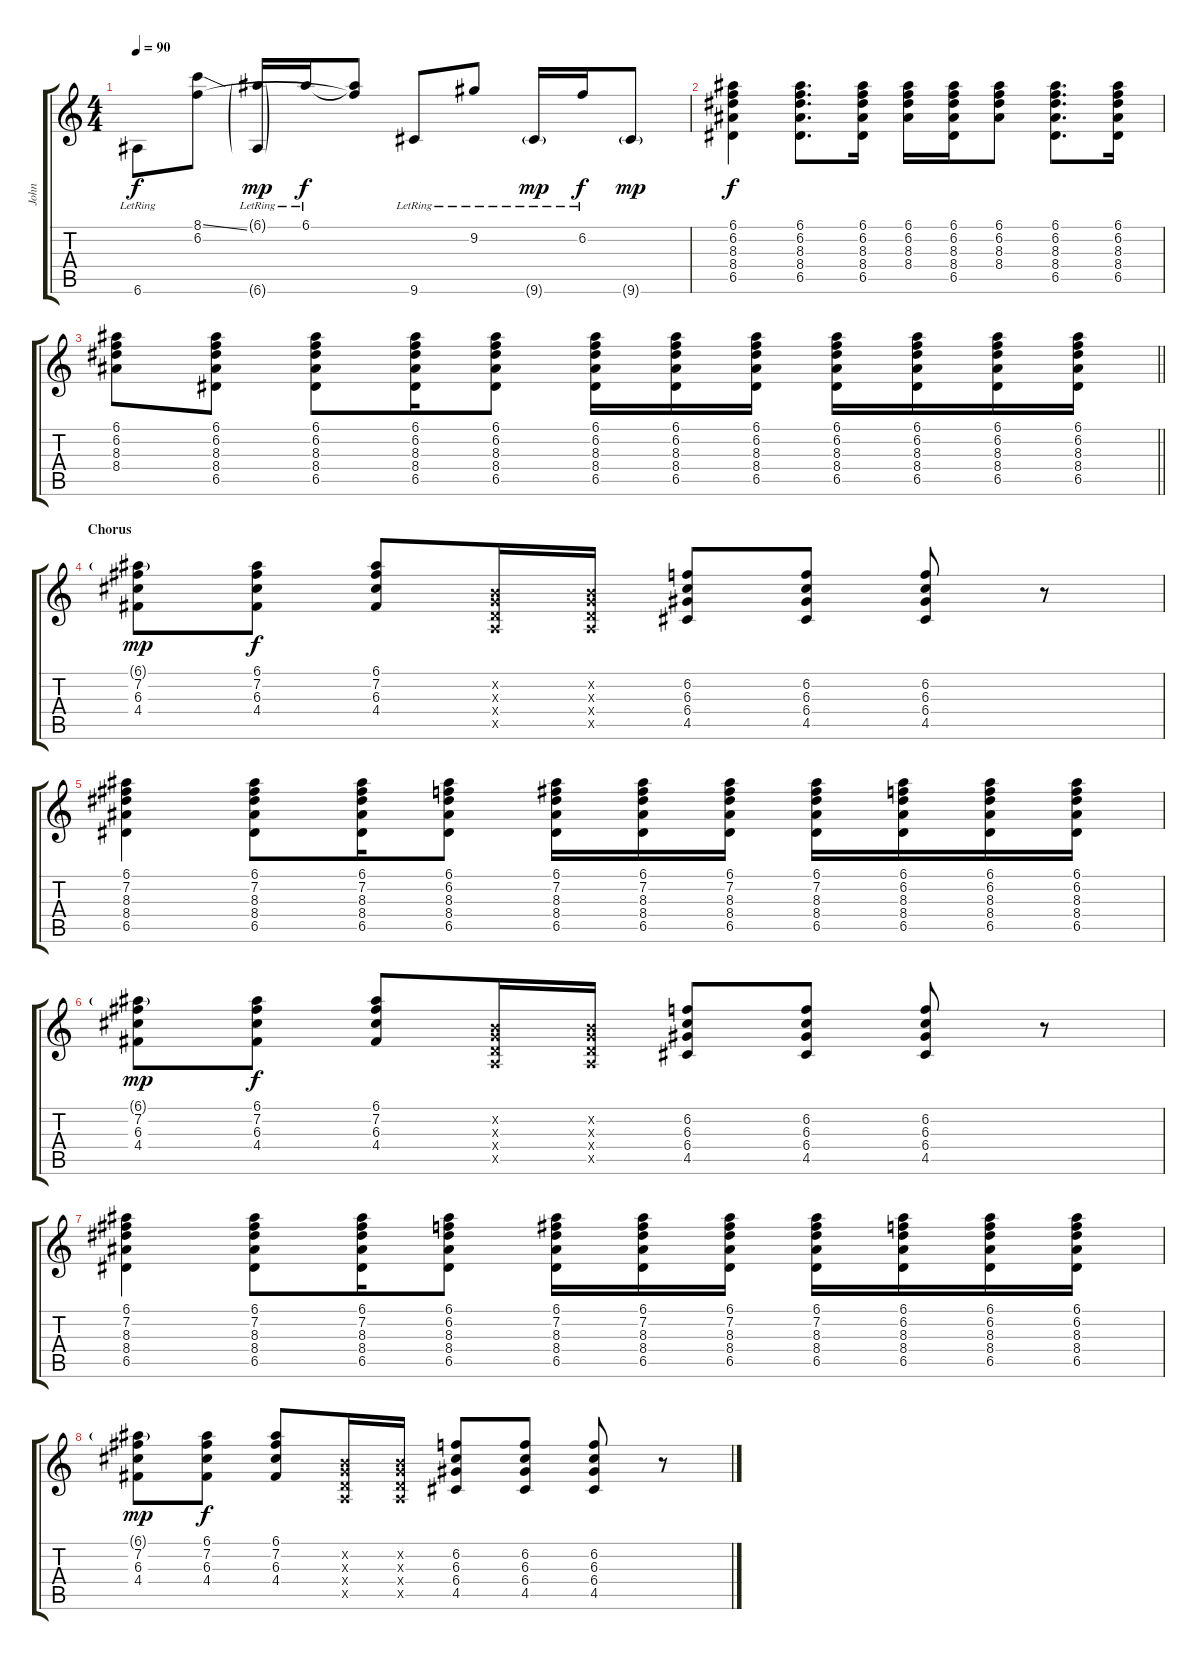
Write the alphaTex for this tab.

\track ("John" "John") {instrument acousticguitarsteel}
\staff {score tabs}
\tuning (E4 B3 G3 D3 A2 E2) {hide}
\ts (4 4)
\tempo 90
\clef g2
\ks c
6.6{lr}.8{dy f} (8.1{ss} 6.2).8 (6.1{g} 6.6{g lr}).16{dy mp} 6.1{lr}.16{dy f} (6.1{t} 6.2{t}).8 9.6{lr}.8 9.2{lr}.8 9.6{g lr}.16{dy mp} 6.2{lr}.16{dy f} 9.6{g}.8{dy mp} |
(6.1 6.2 8.3 8.4 6.5).4{dy f} (6.1 6.2 8.3 8.4 6.5).8{d} (6.1 6.2 8.3 8.4 6.5).16 (6.1 6.2 8.3 8.4).16 (6.1 6.2 8.3 8.4 6.5).16 (6.1 6.2 8.3 8.4).8 (6.1 6.2 8.3 8.4 6.5).8{d} (6.1 6.2 8.3 8.4 6.5).16 |
\barLineRight lightlight
(6.1 6.2 8.3 8.4).8 (6.1 6.2 8.3 8.4 6.5).8 (6.1 6.2 8.3 8.4 6.5).8 (6.1 6.2 8.3 8.4 6.5).16 (6.1 6.2 8.3 8.4 6.5).8 (6.1 6.2 8.3 8.4 6.5).16 (6.1 6.2 8.3 8.4 6.5).16 (6.1 6.2 8.3 8.4 6.5).16 (6.1 6.2 8.3 8.4 6.5).16 (6.1 6.2 8.3 8.4 6.5).16 (6.1 6.2 8.3 8.4 6.5).16 (6.1 6.2 8.3 8.4 6.5).16 |
\section ("" "Chorus")
(6.1{g} 7.2 6.3 4.4).8{dy mp} (6.1 7.2 6.3 4.4).8{dy f} (6.1 7.2 6.3 4.4).8 (0.2{x} 0.3{x} 0.4{x} 0.5{x}).16 (0.2{x} 0.3{x} 0.4{x} 0.5{x}).16 (6.2 6.3 6.4 4.5).8 (6.2 6.3 6.4 4.5).8 (6.2 6.3 6.4 4.5).8 r.8 |
(6.1 7.2 8.3 8.4 6.5).4 (6.1 7.2 8.3 8.4 6.5).8 (6.1 7.2 8.3 8.4 6.5).16 (6.1 6.2 8.3 8.4 6.5).8 (6.1 7.2 8.3 8.4 6.5).16 (6.1 7.2 8.3 8.4 6.5).16 (6.1 7.2 8.3 8.4 6.5).16 (6.1 7.2 8.3 8.4 6.5).16 (6.1 6.2 8.3 8.4 6.5).16 (6.1 6.2 8.3 8.4 6.5).16 (6.1 6.2 8.3 8.4 6.5).16 |
(6.1{g} 7.2 6.3 4.4).8{dy mp} (6.1 7.2 6.3 4.4).8{dy f} (6.1 7.2 6.3 4.4).8 (0.2{x} 0.3{x} 0.4{x} 0.5{x}).16 (0.2{x} 0.3{x} 0.4{x} 0.5{x}).16 (6.2 6.3 6.4 4.5).8 (6.2 6.3 6.4 4.5).8 (6.2 6.3 6.4 4.5).8 r.8 |
(6.1 7.2 8.3 8.4 6.5).4 (6.1 7.2 8.3 8.4 6.5).8 (6.1 7.2 8.3 8.4 6.5).16 (6.1 6.2 8.3 8.4 6.5).8 (6.1 7.2 8.3 8.4 6.5).16 (6.1 7.2 8.3 8.4 6.5).16 (6.1 7.2 8.3 8.4 6.5).16 (6.1 7.2 8.3 8.4 6.5).16 (6.1 6.2 8.3 8.4 6.5).16 (6.1 6.2 8.3 8.4 6.5).16 (6.1 6.2 8.3 8.4 6.5).16 |
(6.1{g} 7.2 6.3 4.4).8{dy mp} (6.1 7.2 6.3 4.4).8{dy f} (6.1 7.2 6.3 4.4).8 (0.2{x} 0.3{x} 0.4{x} 0.5{x}).16 (0.2{x} 0.3{x} 0.4{x} 0.5{x}).16 (6.2 6.3 6.4 4.5).8 (6.2 6.3 6.4 4.5).8 (6.2 6.3 6.4 4.5).8 r.8
